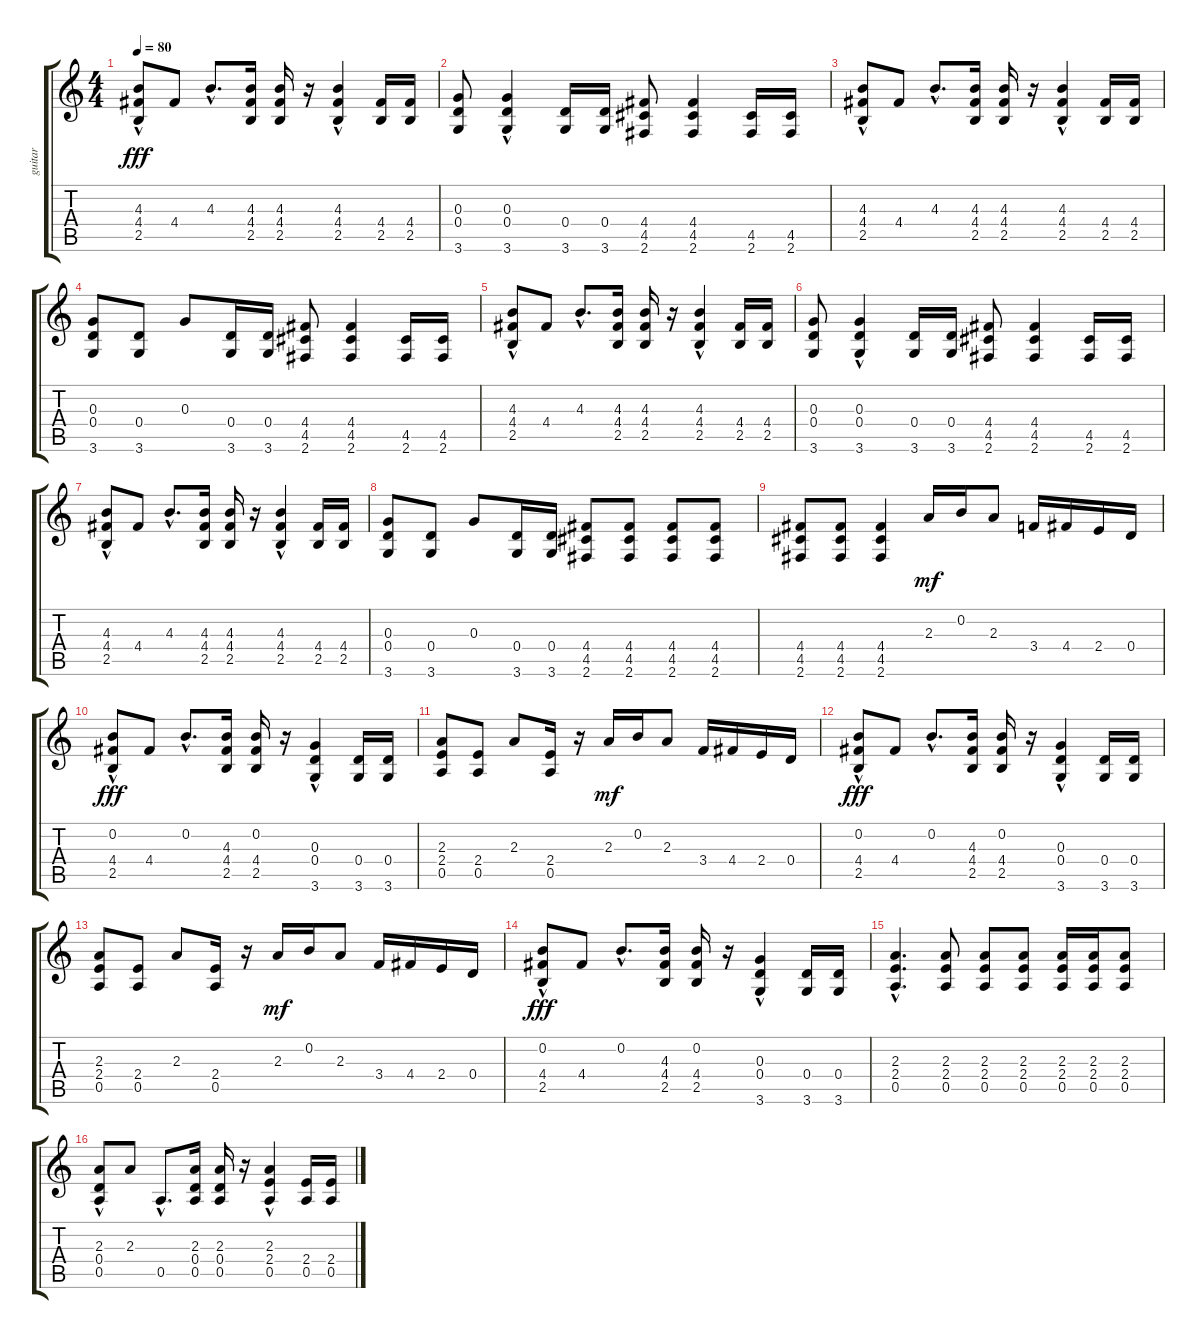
\track ("guitar" "guitar") {instrument electricguitarclean}
\staff {score tabs}
\tuning (E4 B3 G3 D3 A2 E2) {hide}
\ts (4 4)
\tempo 80
\clef g2
\ks c
(4.3 4.4 2.5{hac}).8{dy fff instrument electricguitarclean} 4.4.8 4.3{hac}.8{d} (4.3 4.4 2.5).16 (4.3 4.4 2.5).16 r.16 (4.3{hac} 4.4 2.5).4 (4.4 2.5).16 (4.4 2.5).16 |
(0.3 0.4 3.6).8 (0.3{hac} 0.4 3.6).4 (0.4 3.6).16 (0.4 3.6).16 (4.4 4.5 2.6).8 (4.4 4.5 2.6).4 (4.5 2.6).16 (4.5 2.6).16 |
(4.3 4.4 2.5{hac}).8 4.4.8 4.3{hac}.8{d} (4.3 4.4 2.5).16 (4.3 4.4 2.5).16 r.16 (4.3{hac} 4.4 2.5).4 (4.4 2.5).16 (4.4 2.5).16 |
(0.3 0.4 3.6).8 (0.4 3.6).8 0.3.8 (0.4 3.6).16 (0.4 3.6).16 (4.4 4.5 2.6).8 (4.4 4.5 2.6).4 (4.5 2.6).16 (4.5 2.6).16 |
(4.3 4.4 2.5{hac}).8 4.4.8 4.3{hac}.8{d} (4.3 4.4 2.5).16 (4.3 4.4 2.5).16 r.16 (4.3{hac} 4.4 2.5).4 (4.4 2.5).16 (4.4 2.5).16 |
(0.3 0.4 3.6).8 (0.3{hac} 0.4 3.6).4 (0.4 3.6).16 (0.4 3.6).16 (4.4 4.5 2.6).8 (4.4 4.5 2.6).4 (4.5 2.6).16 (4.5 2.6).16 |
(4.3 4.4 2.5{hac}).8 4.4.8 4.3{hac}.8{d} (4.3 4.4 2.5).16 (4.3 4.4 2.5).16 r.16 (4.3{hac} 4.4 2.5).4 (4.4 2.5).16 (4.4 2.5).16 |
(0.3 0.4 3.6).8 (0.4 3.6).8 0.3.8 (0.4 3.6).16 (0.4 3.6).16 (4.4 4.5 2.6).8 (4.4 4.5 2.6).8 (4.4 4.5 2.6).8 (4.4 4.5 2.6).8 |
(4.4 4.5 2.6).8 (4.4 4.5 2.6).8 (4.4 4.5 2.6).4 2.3.16{dy mf} 0.2.16 2.3.8 3.4.16 4.4.16 2.4.16 0.4.16 |
(0.2 4.4 2.5{hac}).8{dy fff} 4.4.8 0.2{hac}.8{d} (4.3 4.4 2.5).16 (0.2 4.4 2.5).16 r.16 (0.3{hac} 0.4 3.6).4 (0.4 3.6).16 (0.4 3.6).16 |
(2.3 2.4 0.5).8 (2.4 0.5).8 2.3.8 (2.4 0.5).16 r.16 2.3.16{dy mf} 0.2.16 2.3.8 3.4.16 4.4.16 2.4.16 0.4.16 |
(0.2 4.4 2.5{hac}).8{dy fff} 4.4.8 0.2{hac}.8{d} (4.3 4.4 2.5).16 (0.2 4.4 2.5).16 r.16 (0.3{hac} 0.4 3.6).4 (0.4 3.6).16 (0.4 3.6).16 |
(2.3 2.4 0.5).8 (2.4 0.5).8 2.3.8 (2.4 0.5).16 r.16 2.3.16{dy mf} 0.2.16 2.3.8 3.4.16 4.4.16 2.4.16 0.4.16 |
(0.2 4.4 2.5{hac}).8{dy fff} 4.4.8 0.2{hac}.8{d} (4.3 4.4 2.5).16 (0.2 4.4 2.5).16 r.16 (0.3{hac} 0.4 3.6).4 (0.4 3.6).16 (0.4 3.6).16 |
(2.3{hac} 2.4{hac} 0.5{hac}).4{d} (2.3 2.4 0.5).8 (2.3 2.4 0.5).8 (2.3 2.4 0.5).8 (2.3 2.4 0.5).16 (2.3 2.4 0.5).16 (2.3 2.4 0.5).8 |
(2.3 0.4{hac} 0.5).8 2.3.8 0.5{hac}.8{d} (2.3 0.4 0.5).16 (2.3 0.4 0.5).16 r.16 (2.3{hac} 2.4 0.5).4 (2.4 0.5).16 (2.4 0.5).16
